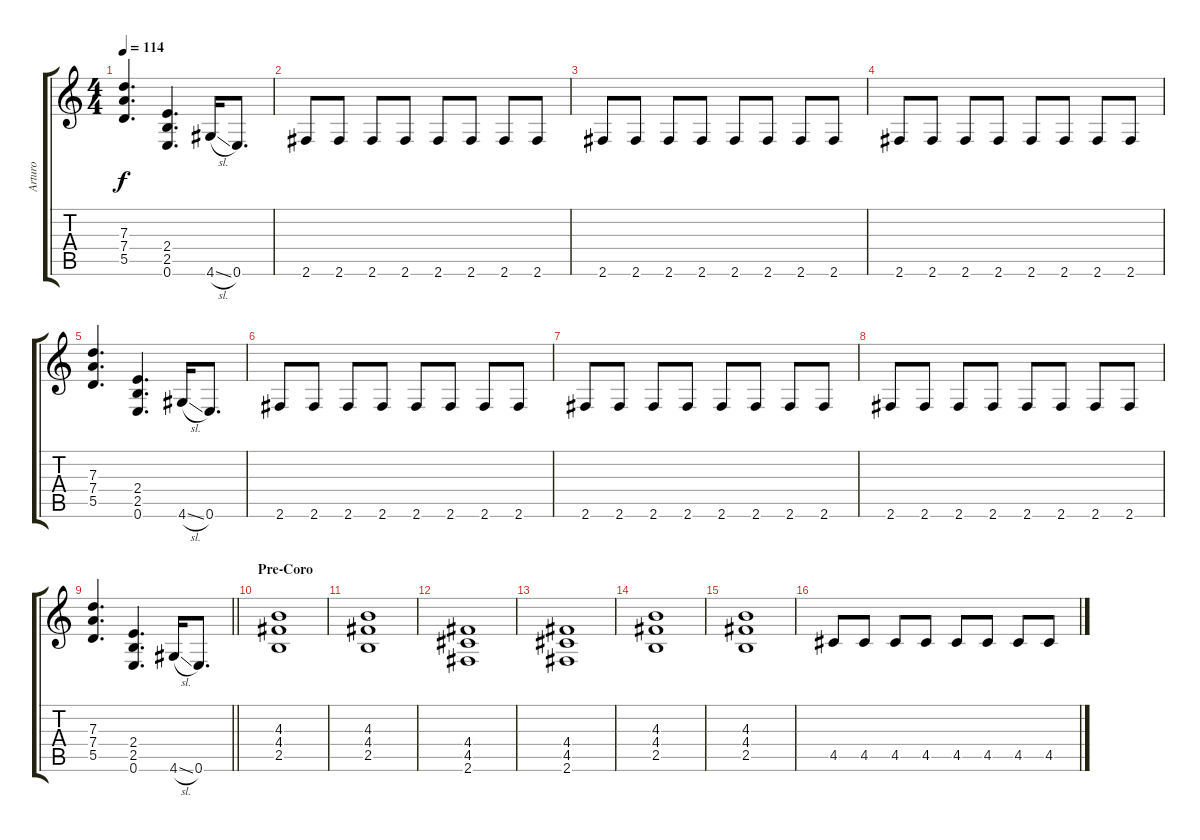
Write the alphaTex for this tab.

\track ("Arturo" "Arturo") {instrument distortionguitar}
\staff {score tabs}
\tuning (E4 B3 G3 D3 A2 E2) {hide}
\ts (4 4)
\tempo 114
\clef g2
\ks c
(7.3 7.4 5.5).4{d dy f} (2.4 2.5 0.6).4{d} 4.6{sl}.16 0.6.8{d} |
2.6.8 2.6.8 2.6.8 2.6.8 2.6.8 2.6.8 2.6.8 2.6.8 |
2.6.8 2.6.8 2.6.8 2.6.8 2.6.8 2.6.8 2.6.8 2.6.8 |
2.6.8 2.6.8 2.6.8 2.6.8 2.6.8 2.6.8 2.6.8 2.6.8 |
(7.3 7.4 5.5).4{d} (2.4 2.5 0.6).4{d} 4.6{sl}.16 0.6.8{d} |
2.6.8 2.6.8 2.6.8 2.6.8 2.6.8 2.6.8 2.6.8 2.6.8 |
2.6.8 2.6.8 2.6.8 2.6.8 2.6.8 2.6.8 2.6.8 2.6.8 |
2.6.8 2.6.8 2.6.8 2.6.8 2.6.8 2.6.8 2.6.8 2.6.8 |
\barLineRight lightlight
(7.3 7.4 5.5).4{d} (2.4 2.5 0.6).4{d} 4.6{sl}.16 0.6.8{d} |
\section ("" "Pre-Coro")
(4.3 4.4 2.5).1 |
(4.3 4.4 2.5).1 |
(4.4 4.5 2.6).1 |
(4.4 4.5 2.6).1 |
(4.3 4.4 2.5).1 |
(4.3 4.4 2.5).1 |
4.5.8 4.5.8 4.5.8 4.5.8 4.5.8 4.5.8 4.5.8 4.5.8
